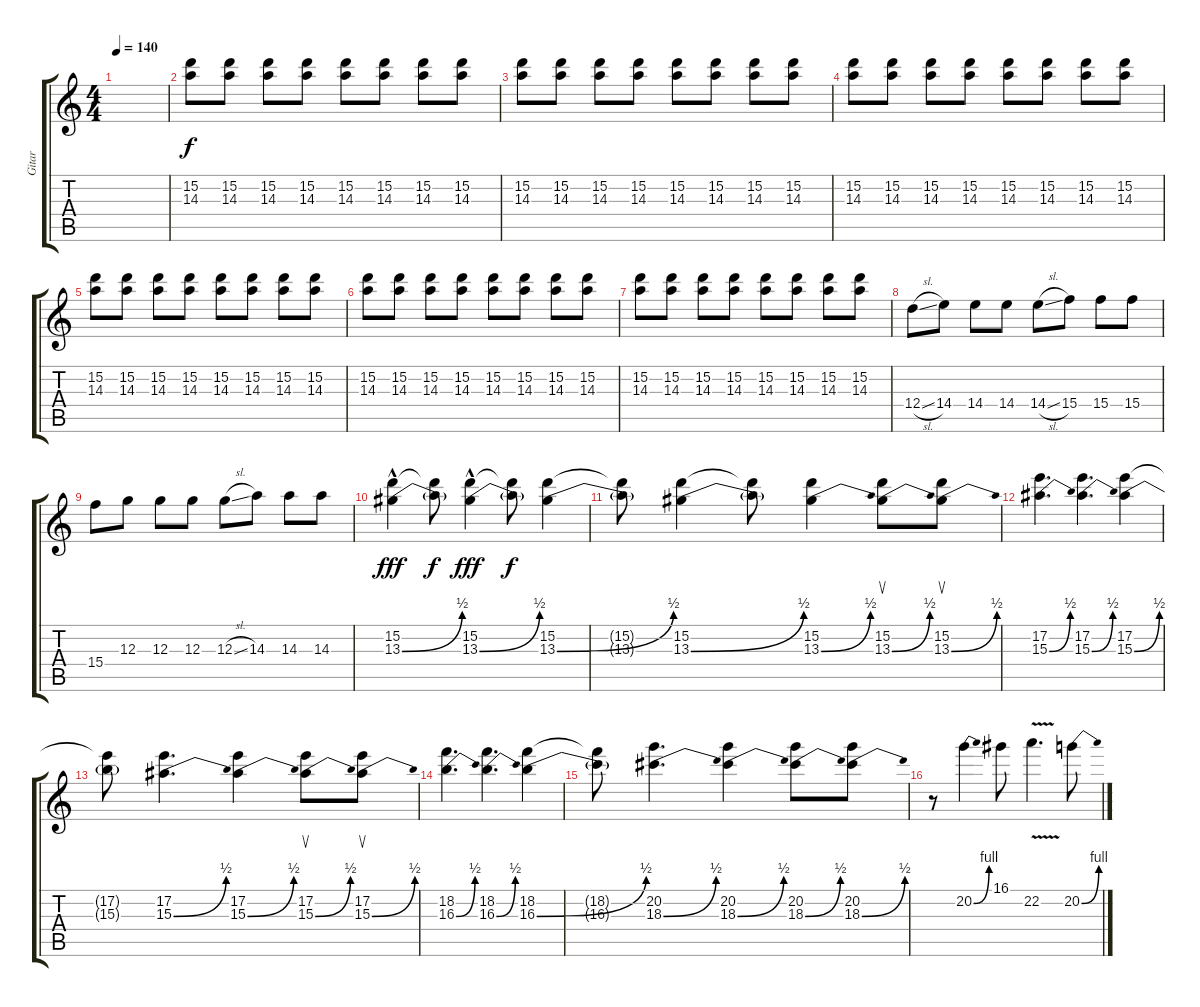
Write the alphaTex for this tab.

\track ("Gitar" "Gitar") {instrument acousticguitarsteel}
\staff {score tabs}
\tuning (E4 B3 G3 D3 A2 E2) {hide}
\ts (4 4)
\tempo 140
\clef g2
\ks c
|
(15.2 14.3).8{instrument distortionguitar} (15.2 14.3).8 (15.2 14.3).8 (15.2 14.3).8 (15.2 14.3).8 (15.2 14.3).8 (15.2 14.3).8 (15.2 14.3).8 |
(15.2 14.3).8 (15.2 14.3).8 (15.2 14.3).8 (15.2 14.3).8 (15.2 14.3).8 (15.2 14.3).8 (15.2 14.3).8 (15.2 14.3).8 |
(15.2 14.3).8 (15.2 14.3).8 (15.2 14.3).8 (15.2 14.3).8 (15.2 14.3).8 (15.2 14.3).8 (15.2 14.3).8 (15.2 14.3).8 |
(15.2 14.3).8 (15.2 14.3).8 (15.2 14.3).8 (15.2 14.3).8 (15.2 14.3).8 (15.2 14.3).8 (15.2 14.3).8 (15.2 14.3).8 |
(15.2 14.3).8 (15.2 14.3).8 (15.2 14.3).8 (15.2 14.3).8 (15.2 14.3).8 (15.2 14.3).8 (15.2 14.3).8 (15.2 14.3).8 |
(15.2 14.3).8 (15.2 14.3).8 (15.2 14.3).8 (15.2 14.3).8 (15.2 14.3).8 (15.2 14.3).8 (15.2 14.3).8 (15.2 14.3).8 |
12.4{sl}.8 14.4.8 14.4.8 14.4.8 14.4{sl}.8 15.4.8 15.4.8 15.4.8 |
15.4.8 12.3.8 12.3.8 12.3.8 12.3{sl}.8 14.3.8 14.3.8 14.3.8 |
(15.2{hac} 13.3{be (bend 0 0 60 2) hac}).4{dy fff} (15.2{t} 13.3{t}).8{dy f} (15.2{hac} 13.3{be (bend 0 0 60 2) hac}).4{dy fff} (15.2{t} 13.3{t}).8{dy f} (15.2 13.3{be (bend 0 0 60 2)}).4 |
(15.2{t} 13.3{t}).8 (15.2 13.3{be (bend 0 0 60 2)}).4 (15.2{t} 13.3{t}).8 (15.2 13.3{be (bend 0 0 60 2)}).4 (15.2 13.3{be (bend 0 0 60 2)}).8{su} (15.2 13.3{be (bend 0 0 60 2)}).8{su} |
(17.2 15.3{be (bend 0 0 60 2)}).4{d} (17.2 15.3{be (bend 0 0 60 2)}).4{d} (17.2 15.3{be (bend 0 0 60 2)}).4 |
(17.2{t} 15.3{t}).8 (17.2 15.3{be (bend 0 0 60 2)}).4{d} (17.2 15.3{be (bend 0 0 60 2)}).4 (17.2 15.3{be (bend 0 0 60 2)}).8{su} (17.2 15.3{be (bend 0 0 60 2)}).8{su} |
(18.2 16.3{be (bend 0 0 60 2)}).4{d} (18.2 16.3{be (bend 0 0 60 2)}).4{d} (18.2 16.3{be (bend 0 0 60 2)}).4 |
(18.2{t} 16.3{t}).8 (20.2 18.3{be (bend 0 0 60 2)}).4{d} (20.2 18.3{be (bend 0 0 60 2)}).4 (20.2 18.3{be (bend 0 0 60 2)}).8 (20.2 18.3{be (bend 0 0 60 2)}).8 |
r.8 20.2{be (bend 0 0 60 4)}.4 16.1.8 22.2{v}.4{d} 20.2{be (bend 0 0 60 4)}.8
